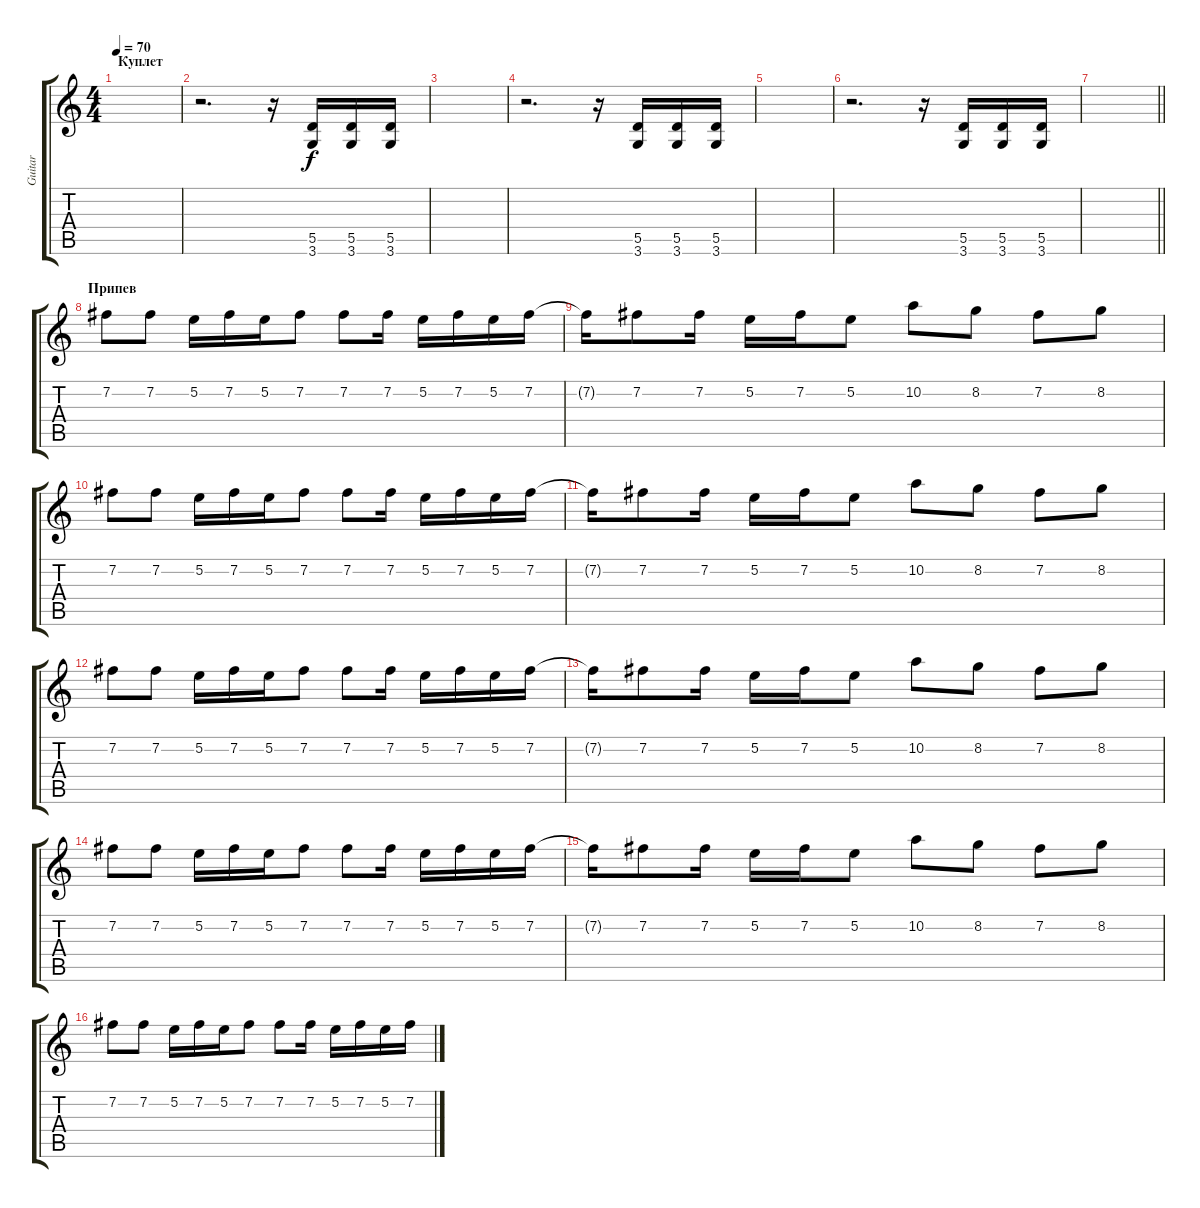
\track ("Guitar" "Guitar") {instrument distortionguitar}
\staff {score tabs}
\tuning (E4 B3 G3 D3 A2 E2) {hide}
\ts (4 4)
\section ("" "Куплет")
\tempo 70
\clef g2
\ks c
|
r.2{d} r.16 (5.5 3.6).16 (5.5 3.6).16 (5.5 3.6).16 |
|
r.2{d} r.16 (5.5 3.6).16 (5.5 3.6).16 (5.5 3.6).16 |
|
r.2{d} r.16 (5.5 3.6).16 (5.5 3.6).16 (5.5 3.6).16 |
\barLineRight lightlight
|
\section ("" "Припев")
7.2.8 7.2.8 5.2.16 7.2.16 5.2.16 7.2.8 7.2.8 7.2.16 5.2.16 7.2.16 5.2.16 7.2.16 |
7.2{t}.16 7.2.8 7.2.16 5.2.16 7.2.16 5.2.8 10.2.8 8.2.8 7.2.8 8.2.8 |
7.2.8 7.2.8 5.2.16 7.2.16 5.2.16 7.2.8 7.2.8 7.2.16 5.2.16 7.2.16 5.2.16 7.2.16 |
7.2{t}.16 7.2.8 7.2.16 5.2.16 7.2.16 5.2.8 10.2.8 8.2.8 7.2.8 8.2.8 |
7.2.8 7.2.8 5.2.16 7.2.16 5.2.16 7.2.8 7.2.8 7.2.16 5.2.16 7.2.16 5.2.16 7.2.16 |
7.2{t}.16 7.2.8 7.2.16 5.2.16 7.2.16 5.2.8 10.2.8 8.2.8 7.2.8 8.2.8 |
7.2.8 7.2.8 5.2.16 7.2.16 5.2.16 7.2.8 7.2.8 7.2.16 5.2.16 7.2.16 5.2.16 7.2.16 |
7.2{t}.16 7.2.8 7.2.16 5.2.16 7.2.16 5.2.8 10.2.8 8.2.8 7.2.8 8.2.8 |
7.2.8 7.2.8 5.2.16 7.2.16 5.2.16 7.2.8 7.2.8 7.2.16 5.2.16 7.2.16 5.2.16 7.2.16
